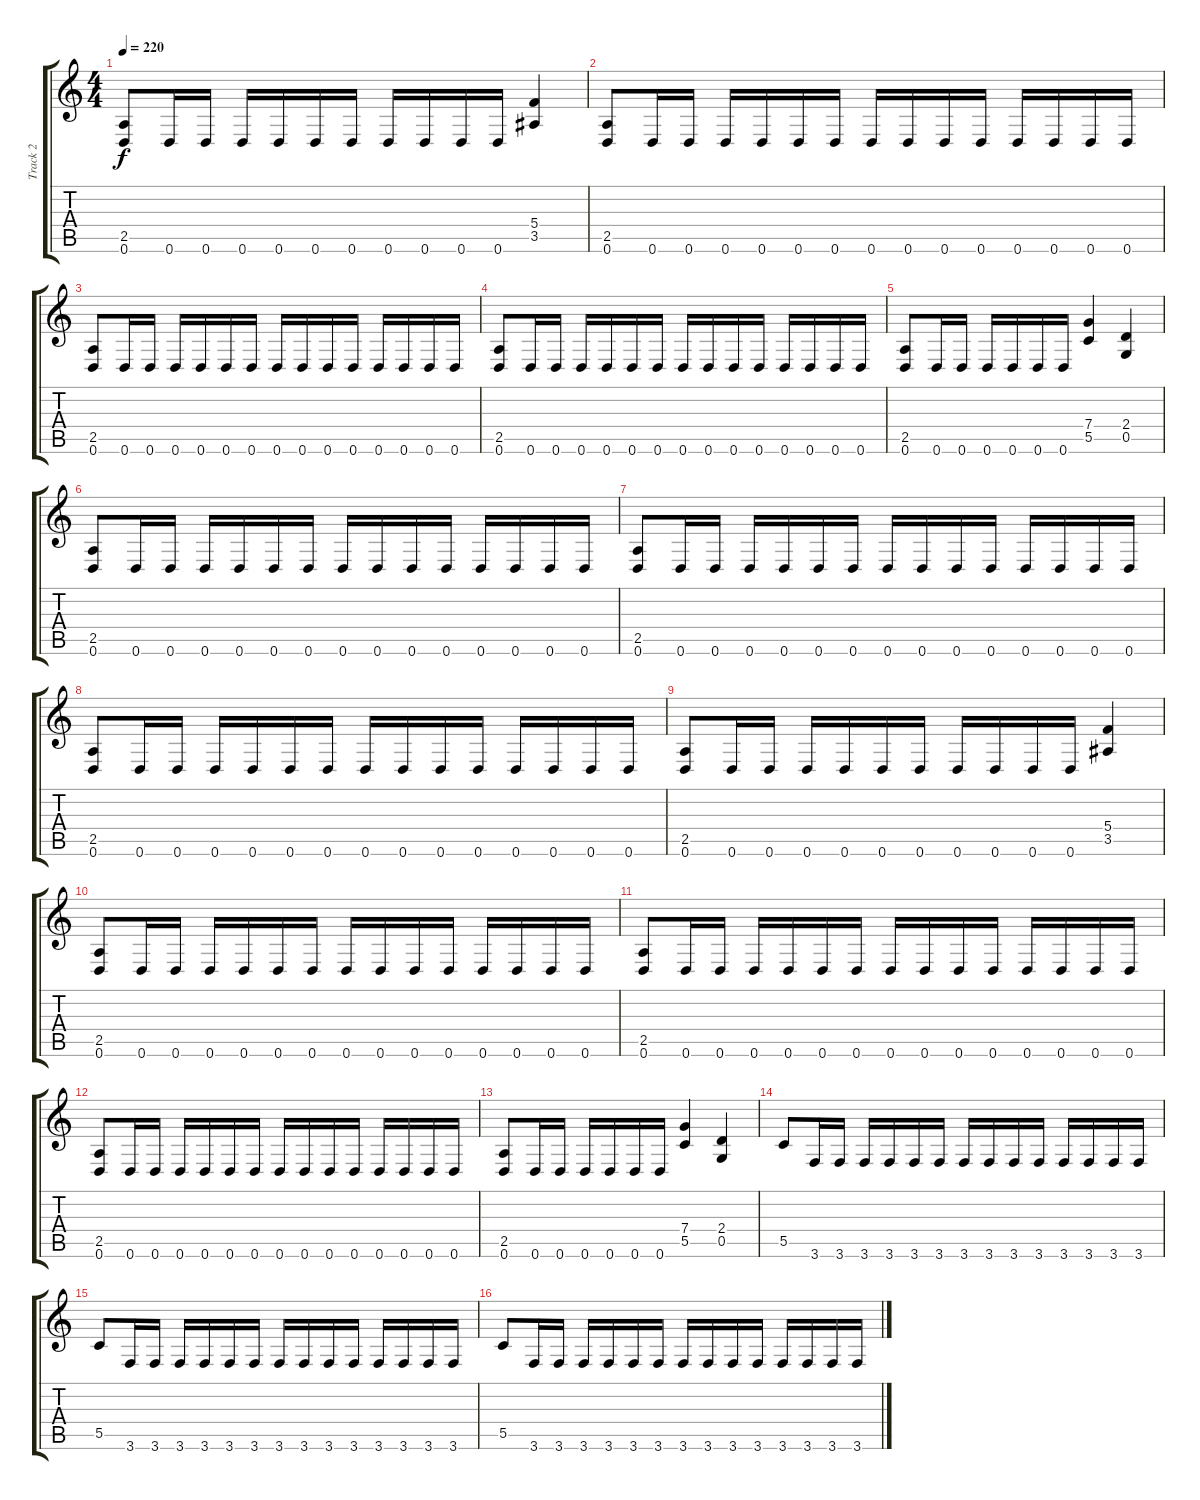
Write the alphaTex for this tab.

\track ("Track 2" "Track 2") {instrument distortionguitar}
\staff {score tabs}
\tuning (D4 A3 F3 C3 G2 D2) {hide}
\ts (4 4)
\tempo 220
\clef g2
\ks c
(2.5 0.6).8{dy f} 0.6.16 0.6.16 0.6.16 0.6.16 0.6.16 0.6.16 0.6.16 0.6.16 0.6.16 0.6.16 (5.4 3.5).4 |
(2.5 0.6).8 0.6.16 0.6.16 0.6.16 0.6.16 0.6.16 0.6.16 0.6.16 0.6.16 0.6.16 0.6.16 0.6.16 0.6.16 0.6.16 0.6.16 |
(2.5 0.6).8 0.6.16 0.6.16 0.6.16 0.6.16 0.6.16 0.6.16 0.6.16 0.6.16 0.6.16 0.6.16 0.6.16 0.6.16 0.6.16 0.6.16 |
(2.5 0.6).8 0.6.16 0.6.16 0.6.16 0.6.16 0.6.16 0.6.16 0.6.16 0.6.16 0.6.16 0.6.16 0.6.16 0.6.16 0.6.16 0.6.16 |
(2.5 0.6).8 0.6.16 0.6.16 0.6.16 0.6.16 0.6.16 0.6.16 (7.4 5.5).4 (2.4 0.5).4 |
(2.5 0.6).8 0.6.16 0.6.16 0.6.16 0.6.16 0.6.16 0.6.16 0.6.16 0.6.16 0.6.16 0.6.16 0.6.16 0.6.16 0.6.16 0.6.16 |
(2.5 0.6).8 0.6.16 0.6.16 0.6.16 0.6.16 0.6.16 0.6.16 0.6.16 0.6.16 0.6.16 0.6.16 0.6.16 0.6.16 0.6.16 0.6.16 |
(2.5 0.6).8 0.6.16 0.6.16 0.6.16 0.6.16 0.6.16 0.6.16 0.6.16 0.6.16 0.6.16 0.6.16 0.6.16 0.6.16 0.6.16 0.6.16 |
(2.5 0.6).8 0.6.16 0.6.16 0.6.16 0.6.16 0.6.16 0.6.16 0.6.16 0.6.16 0.6.16 0.6.16 (5.4 3.5).4 |
(2.5 0.6).8 0.6.16 0.6.16 0.6.16 0.6.16 0.6.16 0.6.16 0.6.16 0.6.16 0.6.16 0.6.16 0.6.16 0.6.16 0.6.16 0.6.16 |
(2.5 0.6).8 0.6.16 0.6.16 0.6.16 0.6.16 0.6.16 0.6.16 0.6.16 0.6.16 0.6.16 0.6.16 0.6.16 0.6.16 0.6.16 0.6.16 |
(2.5 0.6).8 0.6.16 0.6.16 0.6.16 0.6.16 0.6.16 0.6.16 0.6.16 0.6.16 0.6.16 0.6.16 0.6.16 0.6.16 0.6.16 0.6.16 |
(2.5 0.6).8 0.6.16 0.6.16 0.6.16 0.6.16 0.6.16 0.6.16 (7.4 5.5).4 (2.4 0.5).4 |
5.5.8 3.6.16 3.6.16 3.6.16 3.6.16 3.6.16 3.6.16 3.6.16 3.6.16 3.6.16 3.6.16 3.6.16 3.6.16 3.6.16 3.6.16 |
5.5.8 3.6.16 3.6.16 3.6.16 3.6.16 3.6.16 3.6.16 3.6.16 3.6.16 3.6.16 3.6.16 3.6.16 3.6.16 3.6.16 3.6.16 |
5.5.8 3.6.16 3.6.16 3.6.16 3.6.16 3.6.16 3.6.16 3.6.16 3.6.16 3.6.16 3.6.16 3.6.16 3.6.16 3.6.16 3.6.16
